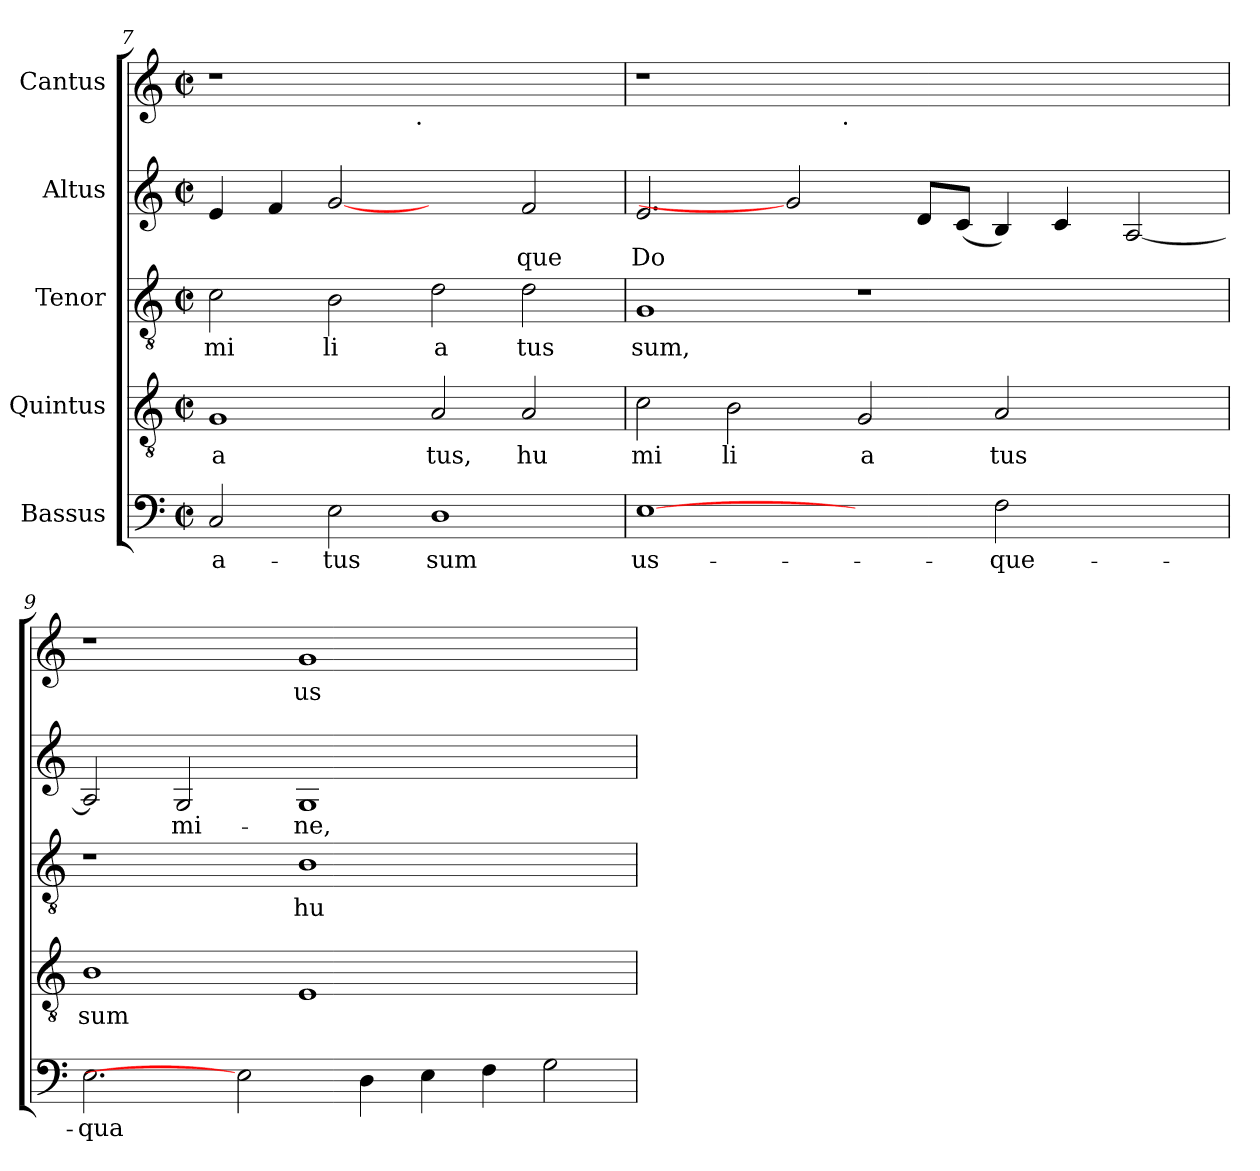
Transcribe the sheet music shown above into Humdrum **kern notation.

**kern	**text	**kern	**text	**kern	**text	**kern	**text	**kern	**text
*part5	*part5	*part4	*part4	*part3	*part3	*part2	*part2	*part1	*part1
*staff5	*staff5	*staff4	*staff4	*staff3	*staff3	*staff2	*staff2	*staff1	*staff1
*I"Bassus	*	*I"Quintus	*	*I"Tenor	*	*I"Altus	*	*I"Cantus	*
!!LO:LB:g=z
*clefF4	*	*clefGv2	*	*clefGv2	*	*clefG2	*	*clefG2	*
*k[]	*	*k[]	*	*k[]	*	*k[]	*	*k[]	*
*C:	*	*C:	*	*C:	*	*C:	*	*C:	*
*M2/2	*	*M2/2	*	*M2/2	*	*M2/2	*	*M2/2	*
*met(c|)	*	*met(c|)	*	*met(c|)	*	*met(c|)	*	*met(c|)	*
=7	=7	=7	=7	=7	=7	=7	=7	=7	=7
!	!LO:LY:b:cj	!	!LO:LY:b:cj	!	!LO:LY:b	!	!LO:LY:b:cj	!	!
*	*	*	*	*	*	*	*	*^	*
2C/	a-	1G	a	2c\	-mi	4e/	.	1r	2ryy	.
!	!	!	!	!	!	!	!LO:LY:b:cj	!	!	!
.	.	.	.	.	.	4f/	.	.	.	.
!	!LO:LY:b:cj	!	!	!	!LO:LY:b	!	!LO:LY:b:cj	!	!	!
2E\	-tus	.	.	2B\	li	[2g	.	.	4...ryy	.
!	!	!	!	!	!	!	!	!	!LO:TX:b:t=.	!
.	.	.	.	.	.	.	.	.	1ryy	.
!	!LO:LY:b:cj	!	!LO:LY:b:cj	!	!LO:LY:b	!	!	!	!	!
1D	sum	2A/	tus,	2d\	a	2ryy	.	1ryy	.	.
!	!	!	!LO:LY:b:cj	!	!LO:LY:b	!	!LO:LY:b:cj	!	!	!
.	.	2A/	hu	2d\	tus	2f/	que	.	.	.
.	.	.	.	.	.	.	.	.	32ryy	.
=8	=8	=8	=8	=8	=8	=8	=8	=8	=8	=8
!	!LO:LY:b:cj	!	!LO:LY:b:cj	!	!LO:LY:b	!	!LO:LY:b:cj	!	!	!
[1E	us-	2c\	mi	1G	sum,	2.e/	Do-	1r	2ryy	.
!	!	!	!LO:LY:b:cj	!	!	!	!	!	!	!
.	.	2B\	li	.	.	.	.	.	4...ryy	.
.	.	.	.	.	.	2g]	.	.	.	.
!	!	!	!	!	!	!	!	!	!LO:TX:b:t=.	!
.	.	.	.	.	.	.	.	.	1ryy	.
!	!	!	!LO:LY:b:cj	!	!	!	!	!	!	!
2ryy	.	2G/	a	1r	.	.	.	1.ryy	.	.
!	!	!	!	!	!	!	!LO:LY:b:cj	!	!	!
.	.	.	.	.	.	8d/L	--	.	.	.
!	!	!	!	!	!	!	!LO:LY:b:cj	!	!	!
.	.	.	.	.	.	(<8c/J	--	.	.	.
!	!LO:LY:b:cj	!	!LO:LY:b:cj	!	!	!	!LO:LY:b:cj	!	!	!
2F\	-que-	2A/	tus	.	.	4B/)	--	.	.	.
!	!	!	!	!	!	!	!LO:LY:b:cj	!	!	!
.	.	.	.	.	.	4c/	--	.	.	.
.	.	.	.	.	.	.	.	.	2ryy	.
!	!	!	!	!	!	!	!LO:LY:b:cj	!	!	!
2ryy	.	2ryy	.	2ryy	.	[<2A/	--	.	.	.
.	.	.	.	.	.	.	.	.	32ryy	.
=9	=9	=9	=9	=9	=9	=9	=9	=9	=9	=9
!	!LO:LY:b:cj	!	!LO:LY:b:cj	!	!	!	!LO:LY:b:cj	!	!	!
*	*	*	*	*	*	*	*	*v	*v	*
2.E\	-qua-	1B	sum	1r	.	2A/]	--	1r	.
!	!	!	!	!	!	!	!LO:LY:b:cj	!	!
.	.	.	.	.	.	2G/	-mi-	.	.
2E]	.	.	.	.	.	.	.	.	.
!	!	!	!LO:LY:b:cj	!	!LO:LY:b	!	!LO:LY:b:cj	!	!LO:LY:b:cj
.	.	1E	.	1B	hu	1G	-ne,	1g	us
!	!LO:LY:b:cj	!	!	!	!	!	!	!	!
4D\	--	.	.	.	.	.	.	.	.
!	!LO:LY:b:cj	!	!	!	!	!	!	!	!
4E\	--	.	.	.	.	.	.	.	.
!	!LO:LY:b:cj	!	!	!	!	!	!	!	!
4F\	--	.	.	.	.	.	.	.	.
!	!LO:LY:b:cj	!	!	!	!	!	!	!	!
2G\	--	2ryy	.	2ryy	.	2ryy	.	2ryy	.
=	=	=	=	=	=	=	=	=	=
*-	*-	*-	*-	*-	*-	*-	*-	*-	*-
